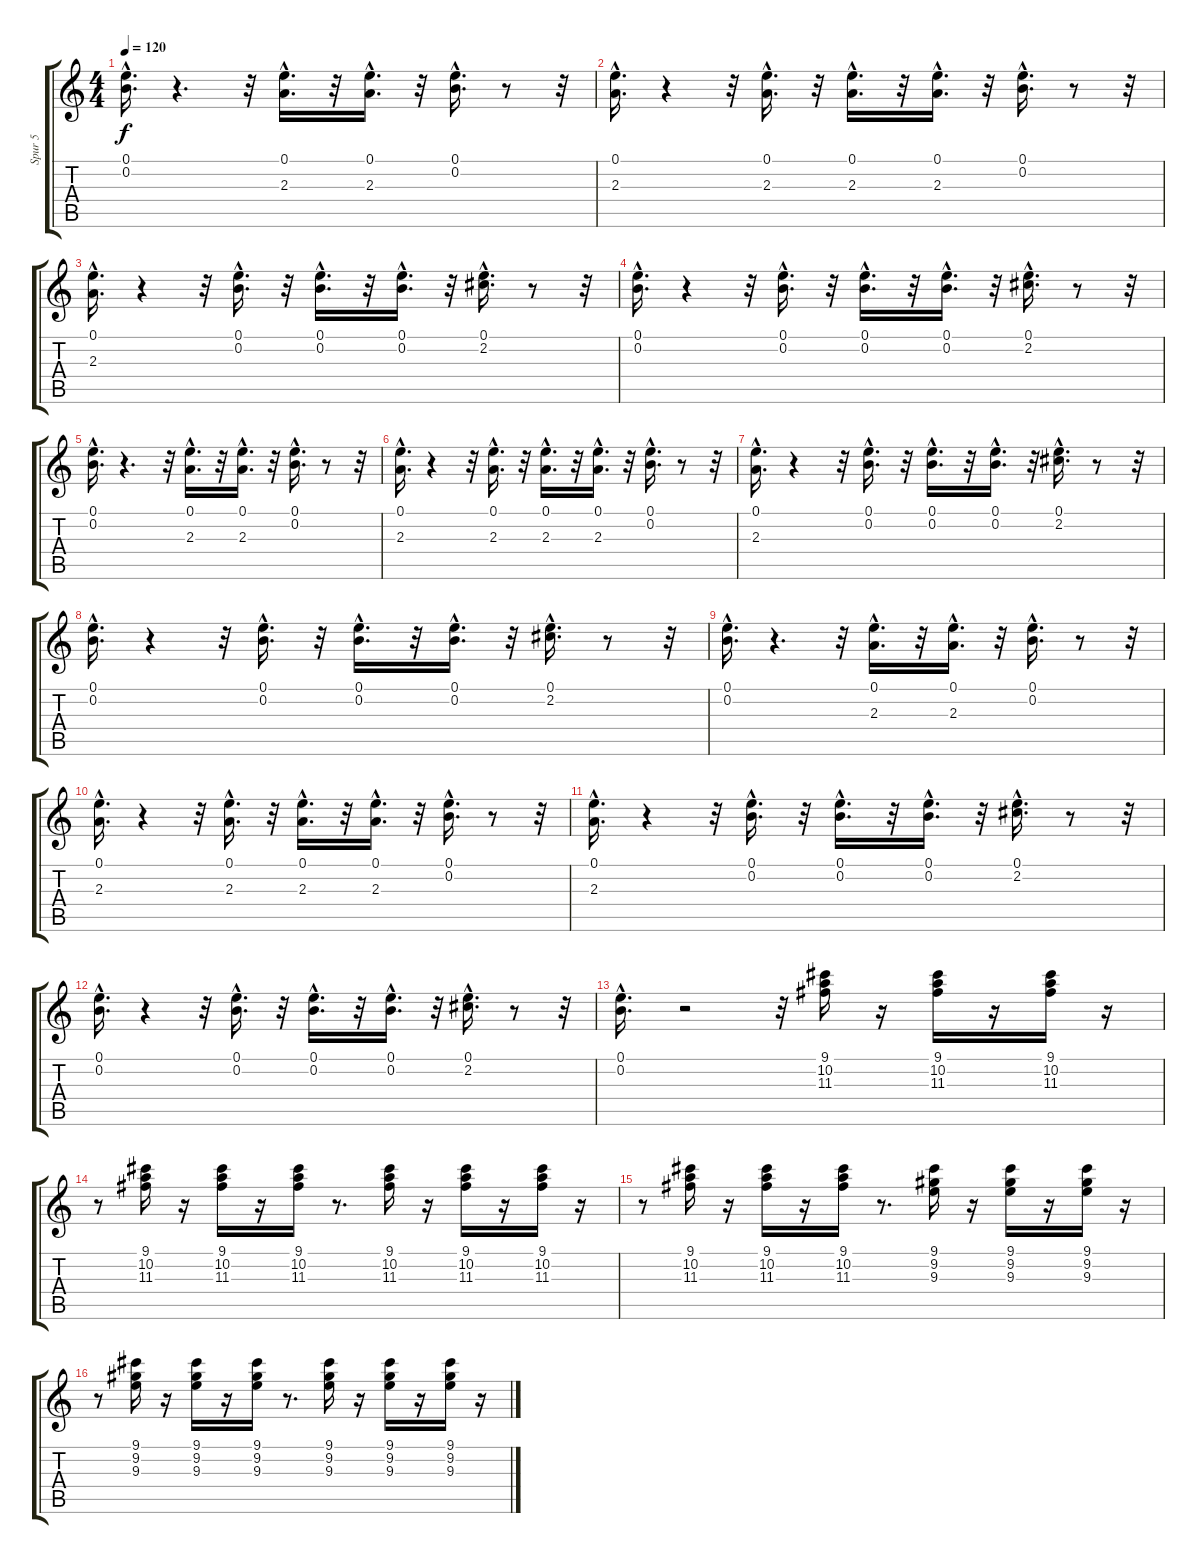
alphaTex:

\track ("Spur 5" "Spur 5") {instrument electricguitarclean}
\staff {score tabs}
\tuning (E4 B3 G3 D3 A2 E2) {hide}
\ts (4 4)
\tempo 120
\clef g2
\ks c
(0.1{hac} 0.2{hac}).16{d dy f} r.4{d} r.32 (0.1{hac} 2.3{hac}).16{d} r.32 (0.1{hac} 2.3{hac}).16{d} r.32 (0.1{hac} 0.2{hac}).16{d} r.8 r.32 |
(0.1{hac} 2.3{hac}).16{d} r.4 r.32 (0.1{hac} 2.3{hac}).16{d} r.32 (0.1{hac} 2.3{hac}).16{d} r.32 (0.1{hac} 2.3{hac}).16{d} r.32 (0.1{hac} 0.2{hac}).16{d} r.8 r.32 |
(0.1{hac} 2.3{hac}).16{d} r.4 r.32 (0.1{hac} 0.2{hac}).16{d} r.32 (0.1{hac} 0.2{hac}).16{d} r.32 (0.1{hac} 0.2{hac}).16{d} r.32 (0.1{hac} 2.2{hac}).16{d} r.8 r.32 |
(0.1{hac} 0.2{hac}).16{d} r.4 r.32 (0.1{hac} 0.2{hac}).16{d} r.32 (0.1{hac} 0.2{hac}).16{d} r.32 (0.1{hac} 0.2{hac}).16{d} r.32 (0.1{hac} 2.2{hac}).16{d} r.8 r.32 |
(0.1{hac} 0.2{hac}).16{d} r.4{d} r.32 (0.1{hac} 2.3{hac}).16{d} r.32 (0.1{hac} 2.3{hac}).16{d} r.32 (0.1{hac} 0.2{hac}).16{d} r.8 r.32 |
(0.1{hac} 2.3{hac}).16{d} r.4 r.32 (0.1{hac} 2.3{hac}).16{d} r.32 (0.1{hac} 2.3{hac}).16{d} r.32 (0.1{hac} 2.3{hac}).16{d} r.32 (0.1{hac} 0.2{hac}).16{d} r.8 r.32 |
(0.1{hac} 2.3{hac}).16{d} r.4 r.32 (0.1{hac} 0.2{hac}).16{d} r.32 (0.1{hac} 0.2{hac}).16{d} r.32 (0.1{hac} 0.2{hac}).16{d} r.32 (0.1{hac} 2.2{hac}).16{d} r.8 r.32 |
(0.1{hac} 0.2{hac}).16{d} r.4 r.32 (0.1{hac} 0.2{hac}).16{d} r.32 (0.1{hac} 0.2{hac}).16{d} r.32 (0.1{hac} 0.2{hac}).16{d} r.32 (0.1{hac} 2.2{hac}).16{d} r.8 r.32 |
(0.1{hac} 0.2{hac}).16{d} r.4{d} r.32 (0.1{hac} 2.3{hac}).16{d} r.32 (0.1{hac} 2.3{hac}).16{d} r.32 (0.1{hac} 0.2{hac}).16{d} r.8 r.32 |
(0.1{hac} 2.3{hac}).16{d} r.4 r.32 (0.1{hac} 2.3{hac}).16{d} r.32 (0.1{hac} 2.3{hac}).16{d} r.32 (0.1{hac} 2.3{hac}).16{d} r.32 (0.1{hac} 0.2{hac}).16{d} r.8 r.32 |
(0.1{hac} 2.3{hac}).16{d} r.4 r.32 (0.1{hac} 0.2{hac}).16{d} r.32 (0.1{hac} 0.2{hac}).16{d} r.32 (0.1{hac} 0.2{hac}).16{d} r.32 (0.1{hac} 2.2{hac}).16{d} r.8 r.32 |
(0.1{hac} 0.2{hac}).16{d} r.4 r.32 (0.1{hac} 0.2{hac}).16{d} r.32 (0.1{hac} 0.2{hac}).16{d} r.32 (0.1{hac} 0.2{hac}).16{d} r.32 (0.1{hac} 2.2{hac}).16{d} r.8 r.32 |
(0.1{hac} 0.2{hac}).16{d} r.2 r.32 (9.1 10.2 11.3).16{volume 6} r.16 (9.1 10.2 11.3).16 r.16 (9.1 10.2 11.3).16 r.16 |
r.8 (9.1 10.2 11.3).16 r.16 (9.1 10.2 11.3).16 r.16 (9.1 10.2 11.3).16 r.8{d} (9.1 10.2 11.3).16 r.16 (9.1 10.2 11.3).16 r.16 (9.1 10.2 11.3).16 r.16 |
r.8 (9.1 10.2 11.3).16 r.16 (9.1 10.2 11.3).16 r.16 (9.1 10.2 11.3).16 r.8{d} (9.1 9.2 9.3).16 r.16 (9.1 9.2 9.3).16 r.16 (9.1 9.2 9.3).16 r.16 |
r.8 (9.1 9.2 9.3).16 r.16 (9.1 9.2 9.3).16 r.16 (9.1 9.2 9.3).16 r.8{d} (9.1 9.2 9.3).16 r.16 (9.1 9.2 9.3).16 r.16 (9.1 9.2 9.3).16 r.16
